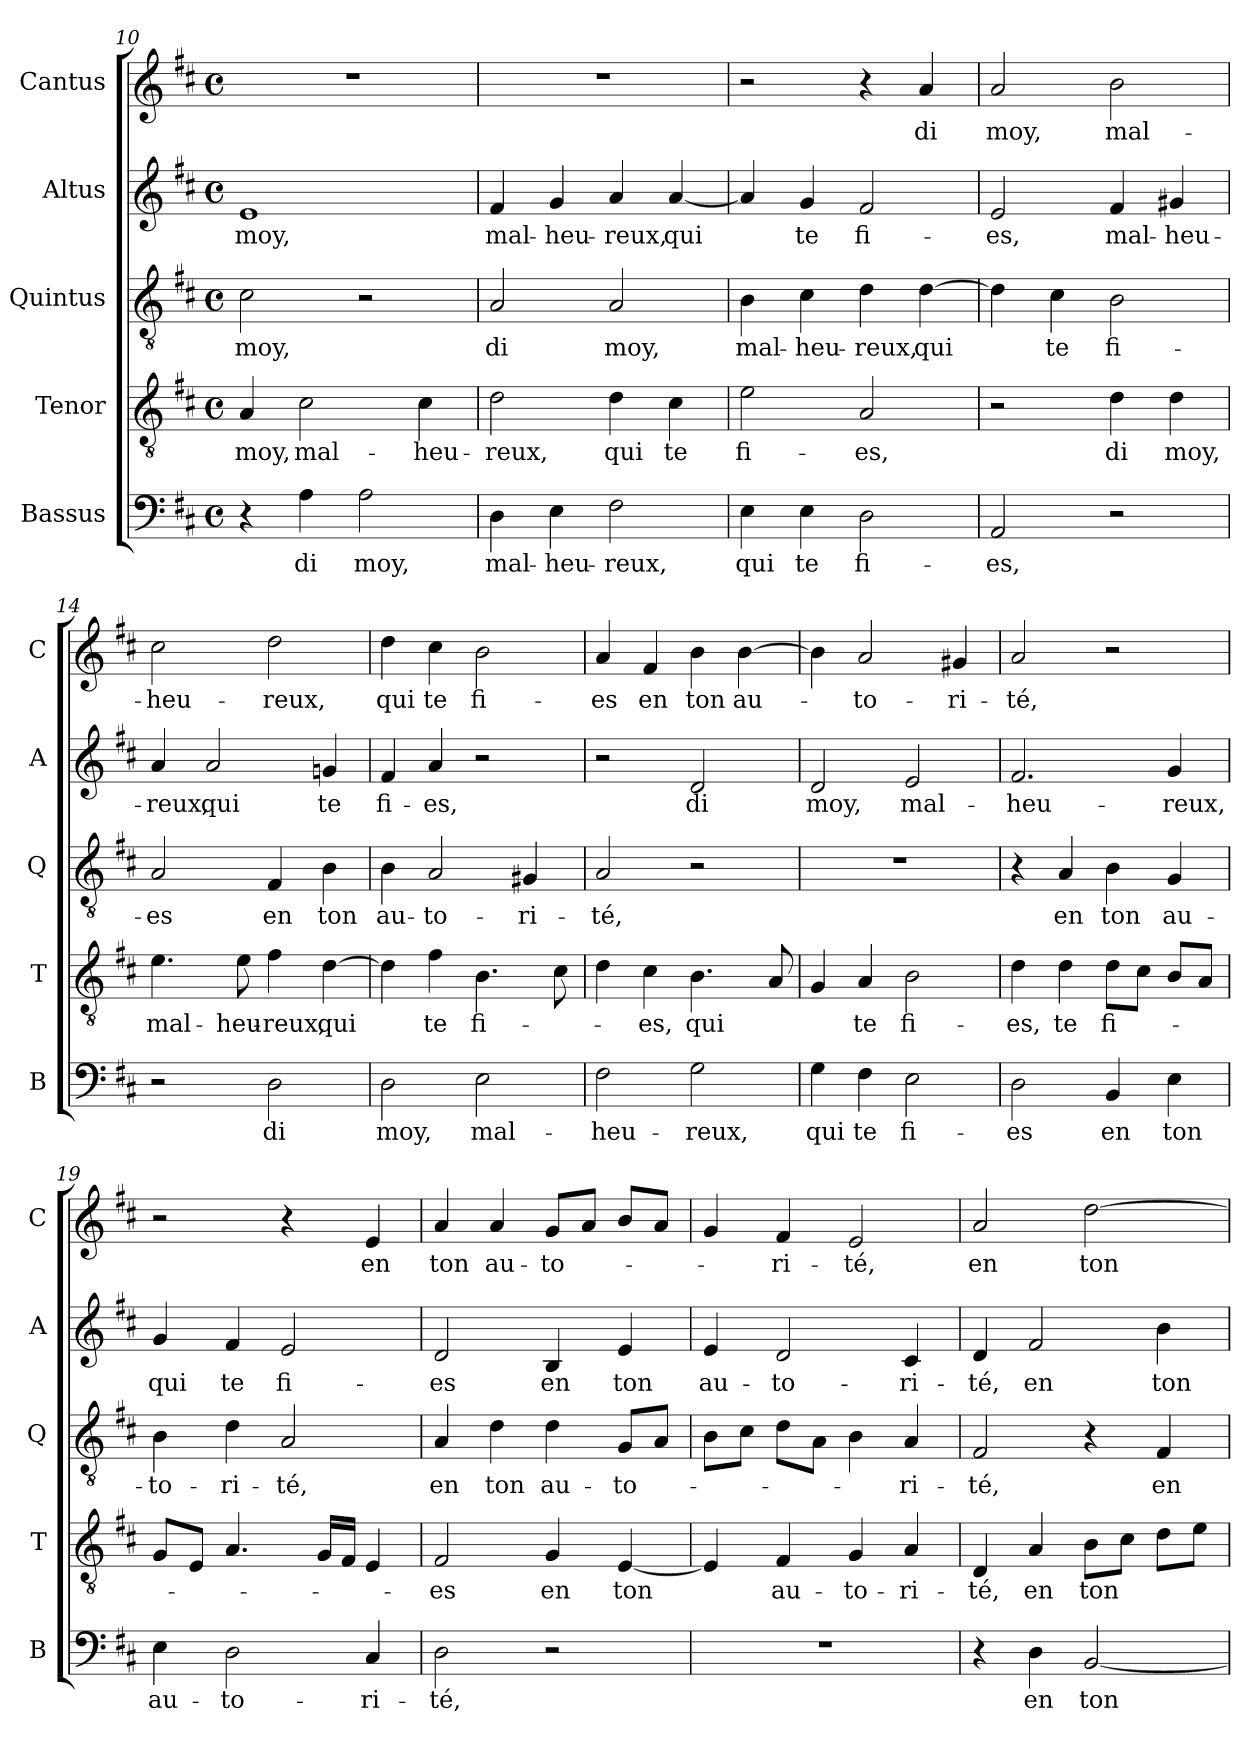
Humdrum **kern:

**kern	**text	**kern	**text	**kern	**text	**kern	**text	**kern	**text
*part5	*part5	*part4	*part4	*part3	*part3	*part2	*part2	*part1	*part1
*staff5	*staff5	*staff4	*staff4	*staff3	*staff3	*staff2	*staff2	*staff1	*staff1
*I"Bassus	*	*I"Tenor	*	*I"Quintus	*	*I"Altus	*	*I"Cantus	*
*I'B	*	*I'T	*	*I'Q	*	*I'A	*	*I'C	*
*clefF4	*	*clefGv2	*	*clefGv2	*	*clefG2	*	*clefG2	*
*k[f#c#]	*	*k[f#c#]	*	*k[f#c#]	*	*k[f#c#]	*	*k[f#c#]	*
*D:	*	*D:	*	*D:	*	*D:	*	*D:	*
*M4/4	*	*M4/4	*	*M4/4	*	*M4/4	*	*M4/4	*
*met(c)	*	*met(c)	*	*met(c)	*	*met(c)	*	*met(c)	*
=10	=10	=10	=10	=10	=10	=10	=10	=10	=10
!	!	!	!LO:LY:b	!	!LO:LY:b	!	!LO:LY:b	!	!
4r	.	4A/	moy,	2c#\	moy,	1e	moy,	1r	.
!	!LO:LY:b	!	!LO:LY:b	!	!	!	!	!	!
4A\	di	2c#\	mal-	.	.	.	.	.	.
!	!LO:LY:b	!	!	!	!	!	!	!	!
2A\	moy,	.	.	2r	.	.	.	.	.
!	!	!	!LO:LY:b	!	!	!	!	!	!
.	.	4c#\	-heu-	.	.	.	.	.	.
=11	=11	=11	=11	=11	=11	=11	=11	=11	=11
!	!LO:LY:b	!	!LO:LY:b	!	!LO:LY:b	!	!LO:LY:b	!	!
4D\	mal-	2d\	-reux,	2A/	di	4f#/	mal-	1r	.
!	!LO:LY:b	!	!	!	!	!	!LO:LY:b	!	!
4E\	-heu-	.	.	.	.	4g/	-heu-	.	.
!	!LO:LY:b	!	!LO:LY:b	!	!LO:LY:b	!	!LO:LY:b	!	!
2F#\	-reux,	4d\	qui	2A/	moy,	4a/	-reux,	.	.
!	!	!	!LO:LY:b	!	!	!	!LO:LY:b	!	!
.	.	4c#\	te	.	.	[4a/	qui	.	.
!!LO:PB:g=z
=12	=12	=12	=12	=12	=12	=12	=12	=12	=12
!	!LO:LY:b	!	!LO:LY:b	!	!LO:LY:b	!	!	!	!
4E\	qui	2e\	fi-	4B\	mal-	4a/]	.	2r	.
!	!LO:LY:b	!	!	!	!LO:LY:b	!	!LO:LY:b	!	!
4E\	te	.	.	4c#\	-heu-	4g/	te	.	.
!	!LO:LY:b	!	!LO:LY:b	!	!LO:LY:b	!	!LO:LY:b	!	!
2D\	fi-	2A/	-es,	4d\	-reux,	2f#/	fi-	4r	.
!	!	!	!	!	!LO:LY:b	!	!	!	!LO:LY:b
.	.	.	.	[4d\	qui	.	.	4a/	di
=13	=13	=13	=13	=13	=13	=13	=13	=13	=13
!	!LO:LY:b	!	!	!	!	!	!LO:LY:b	!	!LO:LY:b
2AA/	-es,	2r	.	4d\]	.	2e/	-es,	2a/	moy,
!	!	!	!	!	!LO:LY:b	!	!	!	!
.	.	.	.	4c#\	te	.	.	.	.
!	!	!	!LO:LY:b	!	!LO:LY:b	!	!LO:LY:b	!	!LO:LY:b
2r	.	4d\	di	2B\	fi-	4f#/	mal-	2b\	mal-
!	!	!	!LO:LY:b	!	!	!	!LO:LY:b	!	!
.	.	4d\	moy,	.	.	4g#X/	-heu-	.	.
=14	=14	=14	=14	=14	=14	=14	=14	=14	=14
!	!	!	!LO:LY:b	!	!LO:LY:b	!	!LO:LY:b	!	!LO:LY:b
2r	.	4.e\	mal-	2A/	-es	4a/	-reux,	2cc#\	-heu-
!	!	!	!	!	!	!	!LO:LY:b	!	!
.	.	.	.	.	.	2a/	qui	.	.
!	!	!	!LO:LY:b	!	!	!	!	!	!
.	.	8e\	-heu-	.	.	.	.	.	.
!	!LO:LY:b	!	!LO:LY:b	!	!LO:LY:b	!	!	!	!LO:LY:b
2D\	di	4f#\	-reux,	4F#/	en	.	.	2dd\	-reux,
!	!	!	!LO:LY:b	!	!LO:LY:b	!	!LO:LY:b	!	!
.	.	[4d\	qui	4B\	ton	4gn/	te	.	.
=15	=15	=15	=15	=15	=15	=15	=15	=15	=15
!	!LO:LY:b	!	!	!	!LO:LY:b	!	!LO:LY:b	!	!LO:LY:b
2D\	moy,	4d\]	.	4B\	au-	4f#/	fi-	4dd\	qui
!	!	!	!LO:LY:b	!	!LO:LY:b	!	!LO:LY:b	!	!LO:LY:b
.	.	4f#\	te	2A/	-to-	4a/	-es,	4cc#\	te
!	!LO:LY:b	!	!LO:LY:b	!	!	!	!	!	!LO:LY:b
2E\	mal-	4.B\	fi-	.	.	2r	.	2b\	fi-
!	!	!	!	!	!LO:LY:b	!	!	!	!
.	.	.	.	4G#X/	-ri-	.	.	.	.
.	.	8c#\	.	.	.	.	.	.	.
=16	=16	=16	=16	=16	=16	=16	=16	=16	=16
!	!LO:LY:b	!	!	!	!LO:LY:b	!	!	!	!LO:LY:b
2F#\	-heu-	4d\	.	2A/	-té,	2r	.	4a/	-es
!	!	!	!LO:LY:b	!	!	!	!	!	!LO:LY:b
.	.	4c#\	-es,	.	.	.	.	4f#/	en
!	!LO:LY:b	!	!LO:LY:b	!	!	!	!LO:LY:b	!	!LO:LY:b
2G\	-reux,	4.B\	qui	2r	.	2d/	di	4b\	ton
!	!	!	!	!	!	!	!	!	!LO:LY:b
.	.	.	.	.	.	.	.	[4b\	au-
.	.	8A/	.	.	.	.	.	.	.
=17	=17	=17	=17	=17	=17	=17	=17	=17	=17
!	!LO:LY:b	!	!	!	!	!	!LO:LY:b	!	!
4G\	qui	4G/	.	1r	.	2d/	moy,	4b\]	.
!	!LO:LY:b	!	!LO:LY:b	!	!	!	!	!	!LO:LY:b
4F#\	te	4A/	te	.	.	.	.	2a/	-to-
!	!LO:LY:b	!	!LO:LY:b	!	!	!	!LO:LY:b	!	!
2E\	fi-	2B\	fi-	.	.	2e/	mal-	.	.
!	!	!	!	!	!	!	!	!	!LO:LY:b
.	.	.	.	.	.	.	.	4g#X/	-ri-
!!LO:LB:g=z
=18	=18	=18	=18	=18	=18	=18	=18	=18	=18
!	!LO:LY:b	!	!LO:LY:b	!	!	!	!LO:LY:b	!	!LO:LY:b
2D\	-es	4d\	-es,	4r	.	2.f#/	-heu-	2a/	-té,
!	!	!	!LO:LY:b	!	!LO:LY:b	!	!	!	!
.	.	4d\	te	4A/	en	.	.	.	.
!	!LO:LY:b	!	!LO:LY:b	!	!LO:LY:b	!	!	!	!
4BB/	en	8d\L	fi-	4B\	ton	.	.	2r	.
.	.	8c#\J	.	.	.	.	.	.	.
!	!LO:LY:b	!	!	!	!LO:LY:b	!	!LO:LY:b	!	!
4E\	ton	8B/L	.	4G/	au-	4g/	-reux,	.	.
.	.	8A/J	.	.	.	.	.	.	.
=19	=19	=19	=19	=19	=19	=19	=19	=19	=19
!	!LO:LY:b	!	!	!	!LO:LY:b	!	!LO:LY:b	!	!
4E\	au-	8G/L	.	4B\	-to-	4g/	qui	2r	.
.	.	8E/J	.	.	.	.	.	.	.
!	!LO:LY:b	!	!	!	!LO:LY:b	!	!LO:LY:b	!	!
2D\	-to-	4.A/	.	4d\	-ri-	4f#/	te	.	.
!	!	!	!	!	!LO:LY:b	!	!LO:LY:b	!	!
.	.	.	.	2A/	-té,	2e/	fi-	4r	.
.	.	16G/LL	.	.	.	.	.	.	.
.	.	16F#/JJ	.	.	.	.	.	.	.
!	!LO:LY:b	!	!	!	!	!	!	!	!LO:LY:b
4C#/	-ri-	4E/	.	.	.	.	.	4e/	en
=20	=20	=20	=20	=20	=20	=20	=20	=20	=20
!	!LO:LY:b	!	!LO:LY:b	!	!LO:LY:b	!	!LO:LY:b	!	!LO:LY:b
2D\	-té,	2F#/	-es	4A/	en	2d/	-es	4a/	ton
!	!	!	!	!	!LO:LY:b	!	!	!	!LO:LY:b
.	.	.	.	4d\	ton	.	.	4a/	au-
!	!	!	!LO:LY:b	!	!LO:LY:b	!	!LO:LY:b	!	!LO:LY:b
2r	.	4G/	en	4d\	au-	4B/	en	8g/L	-to-
.	.	.	.	.	.	.	.	8a/J	.
!	!	!	!LO:LY:b	!	!LO:LY:b	!	!LO:LY:b	!	!
.	.	[4E/	ton	8G/L	-to-	4e/	ton	8b/L	.
.	.	.	.	8A/J	.	.	.	8a/J	.
=21	=21	=21	=21	=21	=21	=21	=21	=21	=21
!	!	!	!	!	!	!	!LO:LY:b	!	!
1r	.	4E/]	.	8B\L	.	4e/	au-	4g/	.
.	.	.	.	8c#\J	.	.	.	.	.
!	!	!	!LO:LY:b	!	!	!	!LO:LY:b	!	!LO:LY:b
.	.	4F#/	au-	8d\L	.	2d/	-to-	4f#/	-ri-
.	.	.	.	8A\J	.	.	.	.	.
!	!	!	!LO:LY:b	!	!	!	!	!	!LO:LY:b
.	.	4G/	-to-	4B\	.	.	.	2e/	-té,
!	!	!	!LO:LY:b	!	!LO:LY:b	!	!LO:LY:b	!	!
.	.	4A/	-ri-	4A/	-ri-	4c#/	-ri-	.	.
=22	=22	=22	=22	=22	=22	=22	=22	=22	=22
!	!	!	!LO:LY:b	!	!LO:LY:b	!	!LO:LY:b	!	!LO:LY:b
4r	.	4D/	-té,	2F#/	-té,	4d/	-té,	2a/	en
!	!LO:LY:b	!	!LO:LY:b	!	!	!	!LO:LY:b	!	!
4D\	en	4A/	en	.	.	2f#/	en	.	.
!	!LO:LY:b	!	!LO:LY:b	!	!	!	!	!	!LO:LY:b
[2BB/	ton	8B\L	ton	4r	.	.	.	[2dd\	ton
.	.	8c#\J	.	.	.	.	.	.	.
!	!	!	!	!	!LO:LY:b	!	!LO:LY:b	!	!
.	.	8d\L	.	4F#/	en	4b\	ton	.	.
.	.	8e\J	.	.	.	.	.	.	.
=	=	=	=	=	=	=	=	=	=
*-	*-	*-	*-	*-	*-	*-	*-	*-	*-
